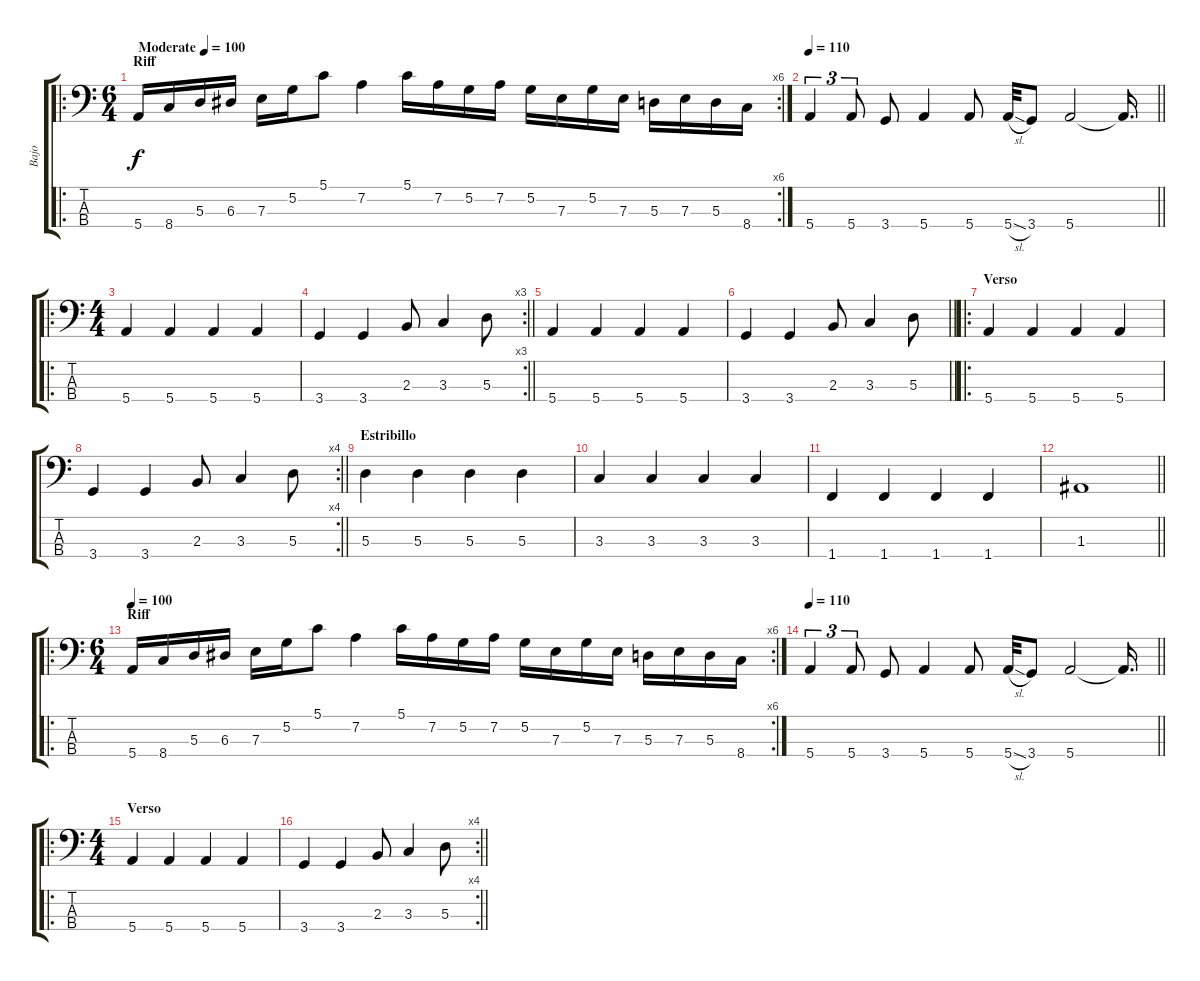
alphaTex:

\track ("Bajo" "Bajo") {instrument electricbasspick}
\staff {score tabs}
\tuning (G2 D2 A1 E1) {hide}
\ro
\rc 6
\ts (6 4)
\section ("" "Riff")
\tempo (100 "Moderate")
\clef f4
\ks c
5.4.16{dy f instrument electricbasspick} 8.4.16 5.3.16 6.3.16 7.3.16 5.2.16 5.1.8 7.2.4 5.1.16 7.2.16 5.2.16 7.2.16 5.2.16 7.3.16 5.2.16 7.3.16 5.3.16 7.3.16 5.3.16 8.4.16 |
\tempo 110
\barLineRight lightlight
5.4.4{tu (3 2)} 5.4.8{tu (3 2)} 3.4.8 5.4.4 5.4.8 5.4{sl}.32 3.4.8 5.4.2 5.4{t}.16{d} |
\ro
\ts (4 4)
5.4.4 5.4.4 5.4.4 5.4.4 |
\rc 3
\barLineRight lightlight
3.4.4 3.4.4 2.3.8 3.3.4 5.3.8 |
5.4.4 5.4.4 5.4.4 5.4.4 |
\barLineRight lightlight
3.4.4 3.4.4 2.3.8 3.3.4 5.3.8 |
\ro
\section ("" "Verso")
5.4.4 5.4.4 5.4.4 5.4.4 |
\rc 4
\barLineRight lightlight
3.4.4 3.4.4 2.3.8 3.3.4 5.3.8 |
\section ("" "Estribillo")
5.3.4 5.3.4 5.3.4 5.3.4 |
3.3.4 3.3.4 3.3.4 3.3.4 |
1.4.4 1.4.4 1.4.4 1.4.4 |
\barLineRight lightlight
1.3.1 |
\ro
\rc 6
\ts (6 4)
\section ("" "Riff")
\tempo 100
5.4.16 8.4.16 5.3.16 6.3.16 7.3.16 5.2.16 5.1.8 7.2.4 5.1.16 7.2.16 5.2.16 7.2.16 5.2.16 7.3.16 5.2.16 7.3.16 5.3.16 7.3.16 5.3.16 8.4.16 |
\tempo 110
\barLineRight lightlight
5.4.4{tu (3 2)} 5.4.8{tu (3 2)} 3.4.8 5.4.4 5.4.8 5.4{sl}.32 3.4.8 5.4.2 5.4{t}.16{d} |
\ro
\ts (4 4)
\section ("" "Verso")
5.4.4 5.4.4 5.4.4 5.4.4 |
\rc 4
\barLineRight lightlight
3.4.4 3.4.4 2.3.8 3.3.4 5.3.8
